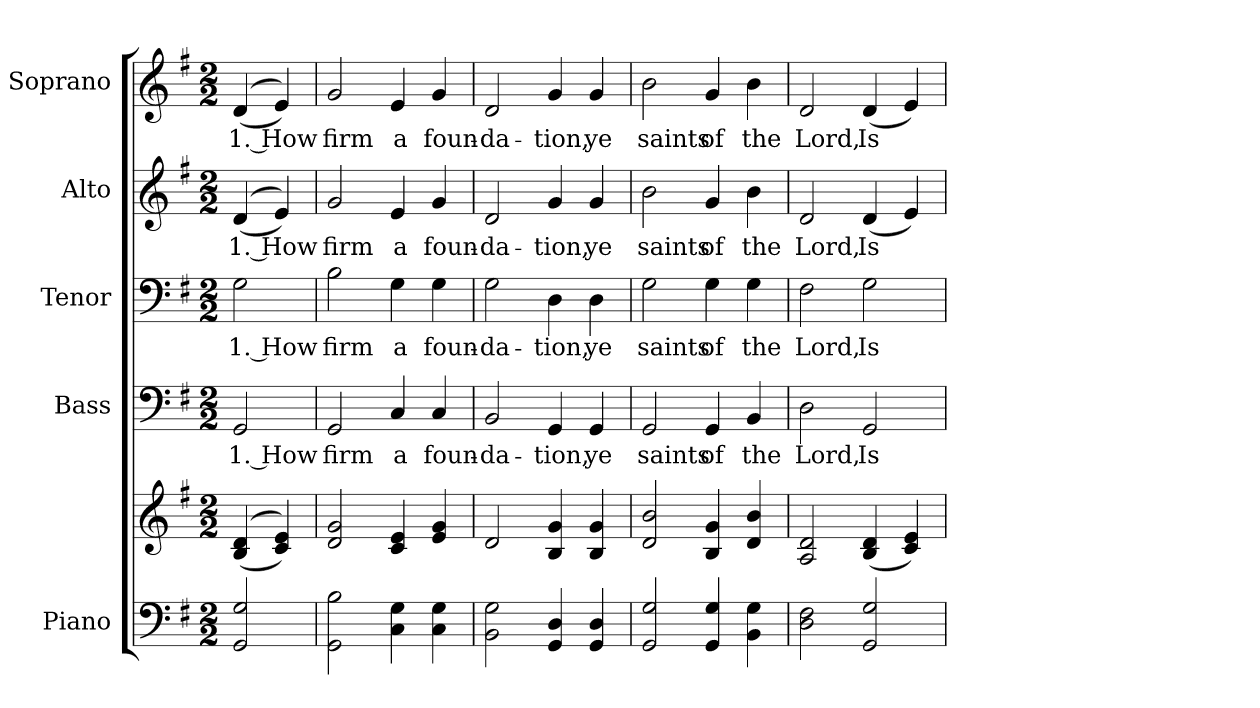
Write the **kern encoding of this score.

**kern	**kern	**kern	**text	**kern	**text	**kern	**text	**kern	**text
*part5	*part5	*part4	*part4	*part3	*part3	*part2	*part2	*part1	*part1
*staff6	*staff5	*staff4	*staff4	*staff3	*staff3	*staff2	*staff2	*staff1	*staff1
*I"Piano	*	*I"Bass	*	*I"Tenor	*	*I"Alto	*	*I"Soprano	*
*I'Pno.	*	*I'B.	*	*I'T.	*	*I'A.	*	*I'S.	*
!!LO:PB:g=z
*clefF4	*clefG2	*clefF4	*	*clefF4	*	*clefG2	*	*clefG2	*
*k[f#]	*k[f#]	*k[f#]	*	*k[f#]	*	*k[f#]	*	*k[f#]	*
*G:	*G:	*G:	*	*G:	*	*G:	*	*G:	*
*M2/2	*M2/2	*M2/2	*	*M2/2	*	*M2/2	*	*M2/2	*
*MM150	*MM150	*MM150	*	*MM150	*	*MM150	*	*MM150	*
=1	=1	=1	=1	=1	=1	=1	=1	=1	=1
!	!	!	!LO:LY:b:color=#000000	!	!	!	!	!	!
!	!	!	!	!	!LO:LY:b:color=#000000	!	!	!	!
!	!	!	!	!	!	!	!LO:LY:b:color=#000000	!	!
!	!	!	!	!	!	!	!	!	!LO:LY:b:color=#000000
2GGi/ 2Gi	((4Bi/ 4di	2GGi/	1. How	2Gi\	1. How	((4di/	1. How	((4di/	1. How
.	4ci/ 4ei))	.	.	.	.	4ei/))	.	4ei/))	.
=2	=2	=2	=2	=2	=2	=2	=2	=2	=2
!	!	!	!LO:LY:b:color=#000000	!	!	!	!	!	!
!	!	!	!	!	!LO:LY:b:color=#000000	!	!	!	!
!	!	!	!	!	!	!	!LO:LY:b:color=#000000	!	!
!	!	!	!	!	!	!	!	!	!LO:LY:b:color=#000000
2GGi\ 2Bi	2di/ 2gi	2GGi/	firm	2Bi\	firm	2gi/	firm	2gi/	firm
!	!	!	!LO:LY:b:color=#000000	!	!	!	!	!	!
!	!	!	!	!	!LO:LY:b:color=#000000	!	!	!	!
!	!	!	!	!	!	!	!LO:LY:b:color=#000000	!	!
!	!	!	!	!	!	!	!	!	!LO:LY:b:color=#000000
4Ci\ 4Gi	4ci/ 4ei	4Ci/	a	4Gi\	a	4ei/	a	4ei/	a
!	!	!	!LO:LY:b:color=#000000	!	!	!	!	!	!
!	!	!	!	!	!LO:LY:b:color=#000000	!	!	!	!
!	!	!	!	!	!	!	!LO:LY:b:color=#000000	!	!
!	!	!	!	!	!	!	!	!	!LO:LY:b:color=#000000
4Ci\ 4Gi	4ei/ 4gi	4Ci/	foun-	4Gi\	foun-	4gi/	foun-	4gi/	foun-
=3	=3	=3	=3	=3	=3	=3	=3	=3	=3
!	!	!	!LO:LY:b:color=#000000	!	!	!	!	!	!
!	!	!	!	!	!LO:LY:b:color=#000000	!	!	!	!
!	!	!	!	!	!	!	!LO:LY:b:color=#000000	!	!
!	!	!	!	!	!	!	!	!	!LO:LY:b:color=#000000
2BBi\ 2Gi	2di/	2BBi/	-da-	2Gi\	-da-	2di/	-da-	2di/	-da-
!	!	!	!LO:LY:b:color=#000000	!	!	!	!	!	!
!	!	!	!	!	!LO:LY:b:color=#000000	!	!	!	!
!	!	!	!	!	!	!	!LO:LY:b:color=#000000	!	!
!	!	!	!	!	!	!	!	!	!LO:LY:b:color=#000000
4GGi/ 4Di	4Bi/ 4gi	4GGi/	-tion,	4Di\	-tion,	4gi/	-tion,	4gi/	-tion,
!	!	!	!LO:LY:b:color=#000000	!	!	!	!	!	!
!	!	!	!	!	!LO:LY:b:color=#000000	!	!	!	!
!	!	!	!	!	!	!	!LO:LY:b:color=#000000	!	!
!	!	!	!	!	!	!	!	!	!LO:LY:b:color=#000000
4GGi/ 4Di	4Bi/ 4gi	4GGi/	ye	4Di\	ye	4gi/	ye	4gi/	ye
=4	=4	=4	=4	=4	=4	=4	=4	=4	=4
!	!	!	!LO:LY:b:color=#000000	!	!	!	!	!	!
!	!	!	!	!	!LO:LY:b:color=#000000	!	!	!	!
!	!	!	!	!	!	!	!LO:LY:b:color=#000000	!	!
!	!	!	!	!	!	!	!	!	!LO:LY:b:color=#000000
2GGi/ 2Gi	2di/ 2bi	2GGi/	saints	2Gi\	saints	2bi\	saints	2bi\	saints
!	!	!	!LO:LY:b:color=#000000	!	!	!	!	!	!
!	!	!	!	!	!LO:LY:b:color=#000000	!	!	!	!
!	!	!	!	!	!	!	!LO:LY:b:color=#000000	!	!
!	!	!	!	!	!	!	!	!	!LO:LY:b:color=#000000
4GGi/ 4Gi	4Bi/ 4gi	4GGi/	of	4Gi\	of	4gi/	of	4gi/	of
!	!	!	!LO:LY:b:color=#000000	!	!	!	!	!	!
!	!	!	!	!	!LO:LY:b:color=#000000	!	!	!	!
!	!	!	!	!	!	!	!LO:LY:b:color=#000000	!	!
!	!	!	!	!	!	!	!	!	!LO:LY:b:color=#000000
4BBi\ 4Gi	4di/ 4bi	4BBi/	the	4Gi\	the	4bi\	the	4bi\	the
!!LO:PB:g=z
=5	=5	=5	=5	=5	=5	=5	=5	=5	=5
!	!	!	!LO:LY:b:color=#000000	!	!	!	!	!	!
!	!	!	!	!	!LO:LY:b:color=#000000	!	!	!	!
!	!	!	!	!	!	!	!LO:LY:b:color=#000000	!	!
!	!	!	!	!	!	!	!	!	!LO:LY:b:color=#000000
2Di\ 2F#i	2Ai/ 2di	2Di\	Lord,	2F#i\	Lord,	2di/	Lord,	2di/	Lord,
!	!	!	!LO:LY:b:color=#000000	!	!	!	!	!	!
!	!	!	!	!	!LO:LY:b:color=#000000	!	!	!	!
!	!	!	!	!	!	!	!LO:LY:b:color=#000000	!	!
!	!	!	!	!	!	!	!	!	!LO:LY:b:color=#000000
2GGi/ 2Gi	(4Bi/ 4di	2GGi/	Is	2Gi\	Is	(4di/	Is	(4di/	Is
.	4ci/ 4ei)	.	.	.	.	4ei/)	.	4ei/)	.
=	=	=	=	=	=	=	=	=	=
*-	*-	*-	*-	*-	*-	*-	*-	*-	*-
